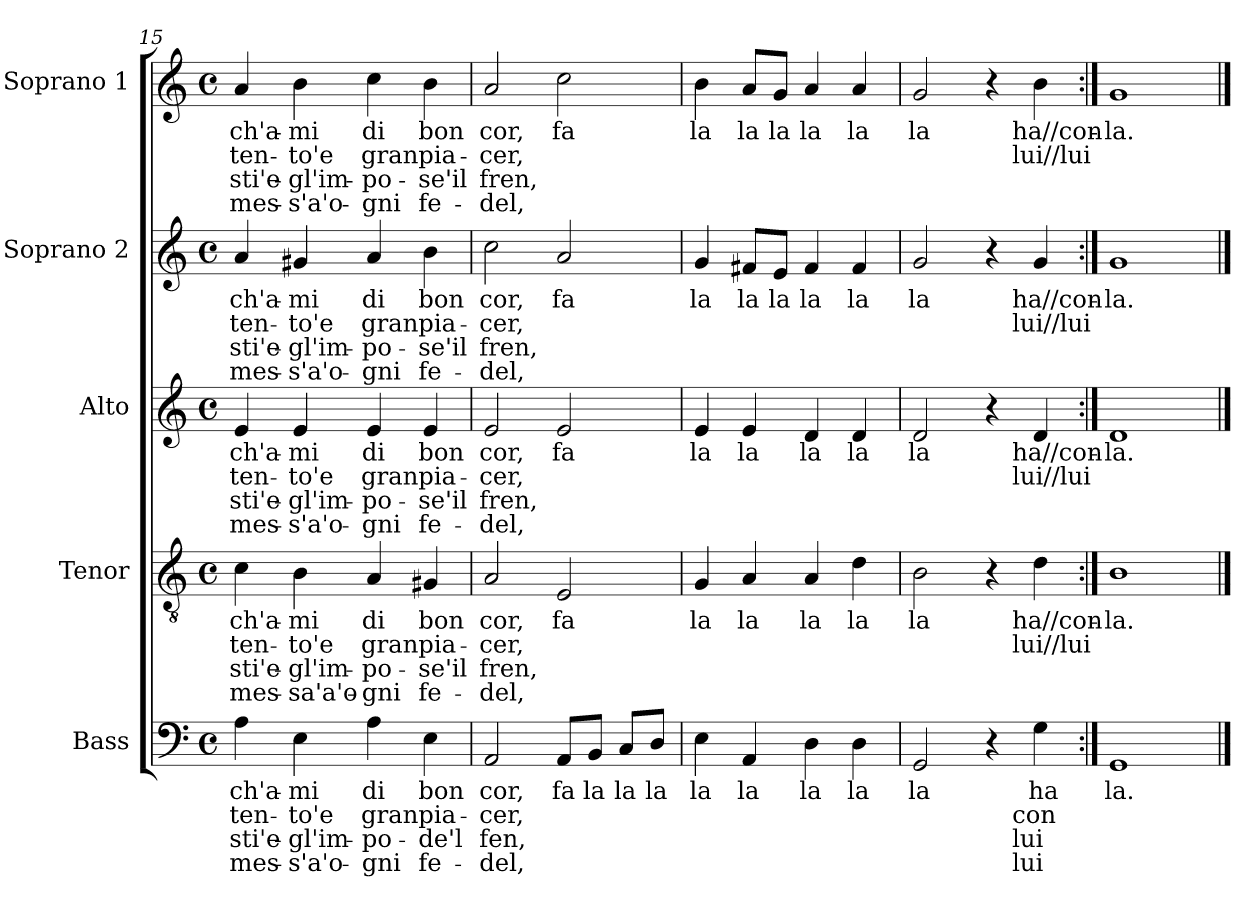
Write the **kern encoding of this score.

**kern	**text	**text	**text	**text	**kern	**text	**text	**text	**text	**kern	**text	**text	**text	**text	**kern	**text	**text	**text	**text	**kern	**text	**text	**text	**text
*part5	*part5	*part5	*part5	*part5	*part4	*part4	*part4	*part4	*part4	*part3	*part3	*part3	*part3	*part3	*part2	*part2	*part2	*part2	*part2	*part1	*part1	*part1	*part1	*part1
*staff5	*staff5	*staff5	*staff5	*staff5	*staff4	*staff4	*staff4	*staff4	*staff4	*staff3	*staff3	*staff3	*staff3	*staff3	*staff2	*staff2	*staff2	*staff2	*staff2	*staff1	*staff1	*staff1	*staff1	*staff1
*I"Bass	*	*	*	*	*I"Tenor	*	*	*	*	*I"Alto	*	*	*	*	*I"Soprano 2	*	*	*	*	*I"Soprano 1	*	*	*	*
*I'B	*	*	*	*	*I'T	*	*	*	*	*I'A	*	*	*	*	*I'S 2	*	*	*	*	*I'S 1	*	*	*	*
*clefF4	*	*	*	*	*clefGv2	*	*	*	*	*clefG2	*	*	*	*	*clefG2	*	*	*	*	*clefG2	*	*	*	*
*k[]	*	*	*	*	*k[]	*	*	*	*	*k[]	*	*	*	*	*k[]	*	*	*	*	*k[]	*	*	*	*
*C:	*	*	*	*	*C:	*	*	*	*	*C:	*	*	*	*	*C:	*	*	*	*	*C:	*	*	*	*
*M4/4	*	*	*	*	*M4/4	*	*	*	*	*M4/4	*	*	*	*	*M4/4	*	*	*	*	*M4/4	*	*	*	*
*met(c)	*	*	*	*	*met(c)	*	*	*	*	*met(c)	*	*	*	*	*met(c)	*	*	*	*	*met(c)	*	*	*	*
=15	=15	=15	=15	=15	=15	=15	=15	=15	=15	=15	=15	=15	=15	=15	=15	=15	=15	=15	=15	=15	=15	=15	=15	=15
!	!LO:LY:b	!LO:LY:b	!LO:LY:b	!LO:LY:b	!	!LO:LY:b	!LO:LY:b	!LO:LY:b	!LO:LY:b	!	!LO:LY:b	!LO:LY:b	!LO:LY:b	!LO:LY:b	!	!LO:LY:b	!LO:LY:b	!LO:LY:b	!LO:LY:b	!	!LO:LY:b	!LO:LY:b	!LO:LY:b	!LO:LY:b
4A\	ch'a-	-ten-	-sti'e-	-mes-	4c\	ch'a-	-ten-	-sti'e-	-mes-	4e/	ch'a-	-ten-	-sti'e-	-mes-	4a/	ch'a-	-ten-	sti'e-	-mes-	4a/	ch'a-	-ten-	-sti'e-	-mes-
!	!LO:LY:b	!LO:LY:b	!LO:LY:b	!LO:LY:b	!	!LO:LY:b	!LO:LY:b	!LO:LY:b	!LO:LY:b	!	!LO:LY:b	!LO:LY:b	!LO:LY:b	!LO:LY:b	!	!LO:LY:b	!LO:LY:b	!LO:LY:b	!LO:LY:b	!	!LO:LY:b	!LO:LY:b	!LO:LY:b	!LO:LY:b
4E\	-mi	-to'e	-gl'im-	-s'a'o-	4B\	-mi	-to'e	-gl'im-	-sa'a'o-	4e/	-mi	-to'e	-gl'im-	-s'a'o-	4g#X/	-mi	-to'e	-gl'im-	-s'a'o-	4b\	-mi	-to'e	-gl'im-	-s'a'o-
!	!LO:LY:b	!LO:LY:b	!LO:LY:b	!LO:LY:b	!	!LO:LY:b	!LO:LY:b	!LO:LY:b	!LO:LY:b	!	!LO:LY:b	!LO:LY:b	!LO:LY:b	!LO:LY:b	!	!LO:LY:b	!LO:LY:b	!LO:LY:b	!LO:LY:b	!	!LO:LY:b	!LO:LY:b	!LO:LY:b	!LO:LY:b
4A\	di	gran	-po-	-gni	4A/	di	gran	-po-	-gni	4e/	di	gran	-po-	-gni	4a/	di	gran	-po-	-gni	4cc\	di	gran	-po-	-gni
!	!LO:LY:b	!LO:LY:b	!LO:LY:b	!LO:LY:b	!	!LO:LY:b	!LO:LY:b	!LO:LY:b	!LO:LY:b	!	!LO:LY:b	!LO:LY:b	!LO:LY:b	!LO:LY:b	!	!LO:LY:b	!LO:LY:b	!LO:LY:b	!LO:LY:b	!	!LO:LY:b	!LO:LY:b	!LO:LY:b	!LO:LY:b
4E\	bon	pia-	-de'l	fe-	4G#X/	bon	pia-	-se'il	fe-	4e/	bon	pia-	-se'il	fe-	4b\	bon	pia-	-se'il	fe-	4b\	bon	pia-	-se'il	fe-
=16	=16	=16	=16	=16	=16	=16	=16	=16	=16	=16	=16	=16	=16	=16	=16	=16	=16	=16	=16	=16	=16	=16	=16	=16
!	!LO:LY:b	!LO:LY:b	!LO:LY:b	!LO:LY:b	!	!LO:LY:b	!LO:LY:b	!LO:LY:b	!LO:LY:b	!	!LO:LY:b	!LO:LY:b	!LO:LY:b	!LO:LY:b	!	!LO:LY:b	!LO:LY:b	!LO:LY:b	!LO:LY:b	!	!LO:LY:b	!LO:LY:b	!LO:LY:b	!LO:LY:b
2AA/	cor,	-cer,	fen,	-del,	2A/	cor,	-cer,	fren,	-del,	2e/	cor,	-cer,	fren,	-del,	2cc\	cor,	-cer,	fren,	-del,	2a/	cor,	-cer,	fren,	-del,
!	!LO:LY:b	!	!	!	!	!LO:LY:b	!	!	!	!	!LO:LY:b	!	!	!	!	!LO:LY:b	!	!	!	!	!LO:LY:b	!	!	!
8AA/L	fa	.	.	.	2E/	fa	.	.	.	2e/	fa	.	.	.	2a/	fa	.	.	.	2cc\	fa	.	.	.
!	!LO:LY:b	!	!	!	!	!	!	!	!	!	!	!	!	!	!	!	!	!	!	!	!	!	!	!
8BB/J	la	.	.	.	.	.	.	.	.	.	.	.	.	.	.	.	.	.	.	.	.	.	.	.
!	!LO:LY:b	!	!	!	!	!	!	!	!	!	!	!	!	!	!	!	!	!	!	!	!	!	!	!
8C/L	la	.	.	.	.	.	.	.	.	.	.	.	.	.	.	.	.	.	.	.	.	.	.	.
!	!LO:LY:b	!	!	!	!	!	!	!	!	!	!	!	!	!	!	!	!	!	!	!	!	!	!	!
8D/J	la	.	.	.	.	.	.	.	.	.	.	.	.	.	.	.	.	.	.	.	.	.	.	.
!!LO:LB:g=z
=17	=17	=17	=17	=17	=17	=17	=17	=17	=17	=17	=17	=17	=17	=17	=17	=17	=17	=17	=17	=17	=17	=17	=17	=17
!	!LO:LY:b	!	!	!	!	!LO:LY:b	!	!	!	!	!LO:LY:b	!	!	!	!	!LO:LY:b	!	!	!	!	!LO:LY:b	!	!	!
4E\	la	.	.	.	4G/	la	.	.	.	4e/	la	.	.	.	4g/	la	.	.	.	4b\	la	.	.	.
!	!LO:LY:b	!	!	!	!	!LO:LY:b	!	!	!	!	!LO:LY:b	!	!	!	!	!LO:LY:b	!	!	!	!	!LO:LY:b	!	!	!
4AA/	la	.	.	.	4A/	la	.	.	.	4e/	la	.	.	.	8f#X/L	la	.	.	.	8a/L	la	.	.	.
!	!	!	!	!	!	!	!	!	!	!	!	!	!	!	!	!LO:LY:b	!	!	!	!	!LO:LY:b	!	!	!
.	.	.	.	.	.	.	.	.	.	.	.	.	.	.	8e/J	la	.	.	.	8g/J	la	.	.	.
!	!LO:LY:b	!	!	!	!	!LO:LY:b	!	!	!	!	!LO:LY:b	!	!	!	!	!LO:LY:b	!	!	!	!	!LO:LY:b	!	!	!
4D\	la	.	.	.	4A/	la	.	.	.	4d/	la	.	.	.	4f#/	la	.	.	.	4a/	la	.	.	.
!	!LO:LY:b	!	!	!	!	!LO:LY:b	!	!	!	!	!LO:LY:b	!	!	!	!	!LO:LY:b	!	!	!	!	!LO:LY:b	!	!	!
4D\	la	.	.	.	4d\	la	.	.	.	4d/	la	.	.	.	4f#/	la	.	.	.	4a/	la	.	.	.
=18	=18	=18	=18	=18	=18	=18	=18	=18	=18	=18	=18	=18	=18	=18	=18	=18	=18	=18	=18	=18	=18	=18	=18	=18
!	!LO:LY:b	!	!	!	!	!LO:LY:b	!	!	!	!	!LO:LY:b	!	!	!	!	!LO:LY:b	!	!	!	!	!LO:LY:b	!	!	!
2GG/	la	.	.	.	2B\	la	.	.	.	2d/	la	.	.	.	2g/	la	.	.	.	2g/	la	.	.	.
4r	.	.	.	.	4r	.	.	.	.	4r	.	.	.	.	4r	.	.	.	.	4r	.	.	.	.
!	!LO:LY:b	!LO:LY:b	!LO:LY:b	!LO:LY:b	!	!LO:LY:b	!LO:LY:b	!	!	!	!LO:LY:b	!LO:LY:b	!	!	!	!LO:LY:b	!LO:LY:b	!	!	!	!LO:LY:b	!LO:LY:b	!	!
4G\	ha	con	lui	lui	4d\	ha//con-	lui//lui	.	.	4d/	ha//con-	lui//lui	.	.	4g/	ha//con-	lui//lui	.	.	4b\	ha//con-	lui//lui	.	.
=19:|!	=19:|!	=19:|!	=19:|!	=19:|!	=19:|!	=19:|!	=19:|!	=19:|!	=19:|!	=19:|!	=19:|!	=19:|!	=19:|!	=19:|!	=19:|!	=19:|!	=19:|!	=19:|!	=19:|!	=19:|!	=19:|!	=19:|!	=19:|!	=19:|!
!	!LO:LY:b	!	!	!	!	!LO:LY:b	!	!	!	!	!LO:LY:b	!	!	!	!	!LO:LY:b	!	!	!	!	!LO:LY:b	!	!	!
1GG	la.	.	.	.	1B	-la.	.	.	.	1d	-la.	.	.	.	1g	-la.	.	.	.	1g	-la.	.	.	.
==	==	==	==	==	==	==	==	==	==	==	==	==	==	==	==	==	==	==	==	==	==	==	==	==
*-	*-	*-	*-	*-	*-	*-	*-	*-	*-	*-	*-	*-	*-	*-	*-	*-	*-	*-	*-	*-	*-	*-	*-	*-
